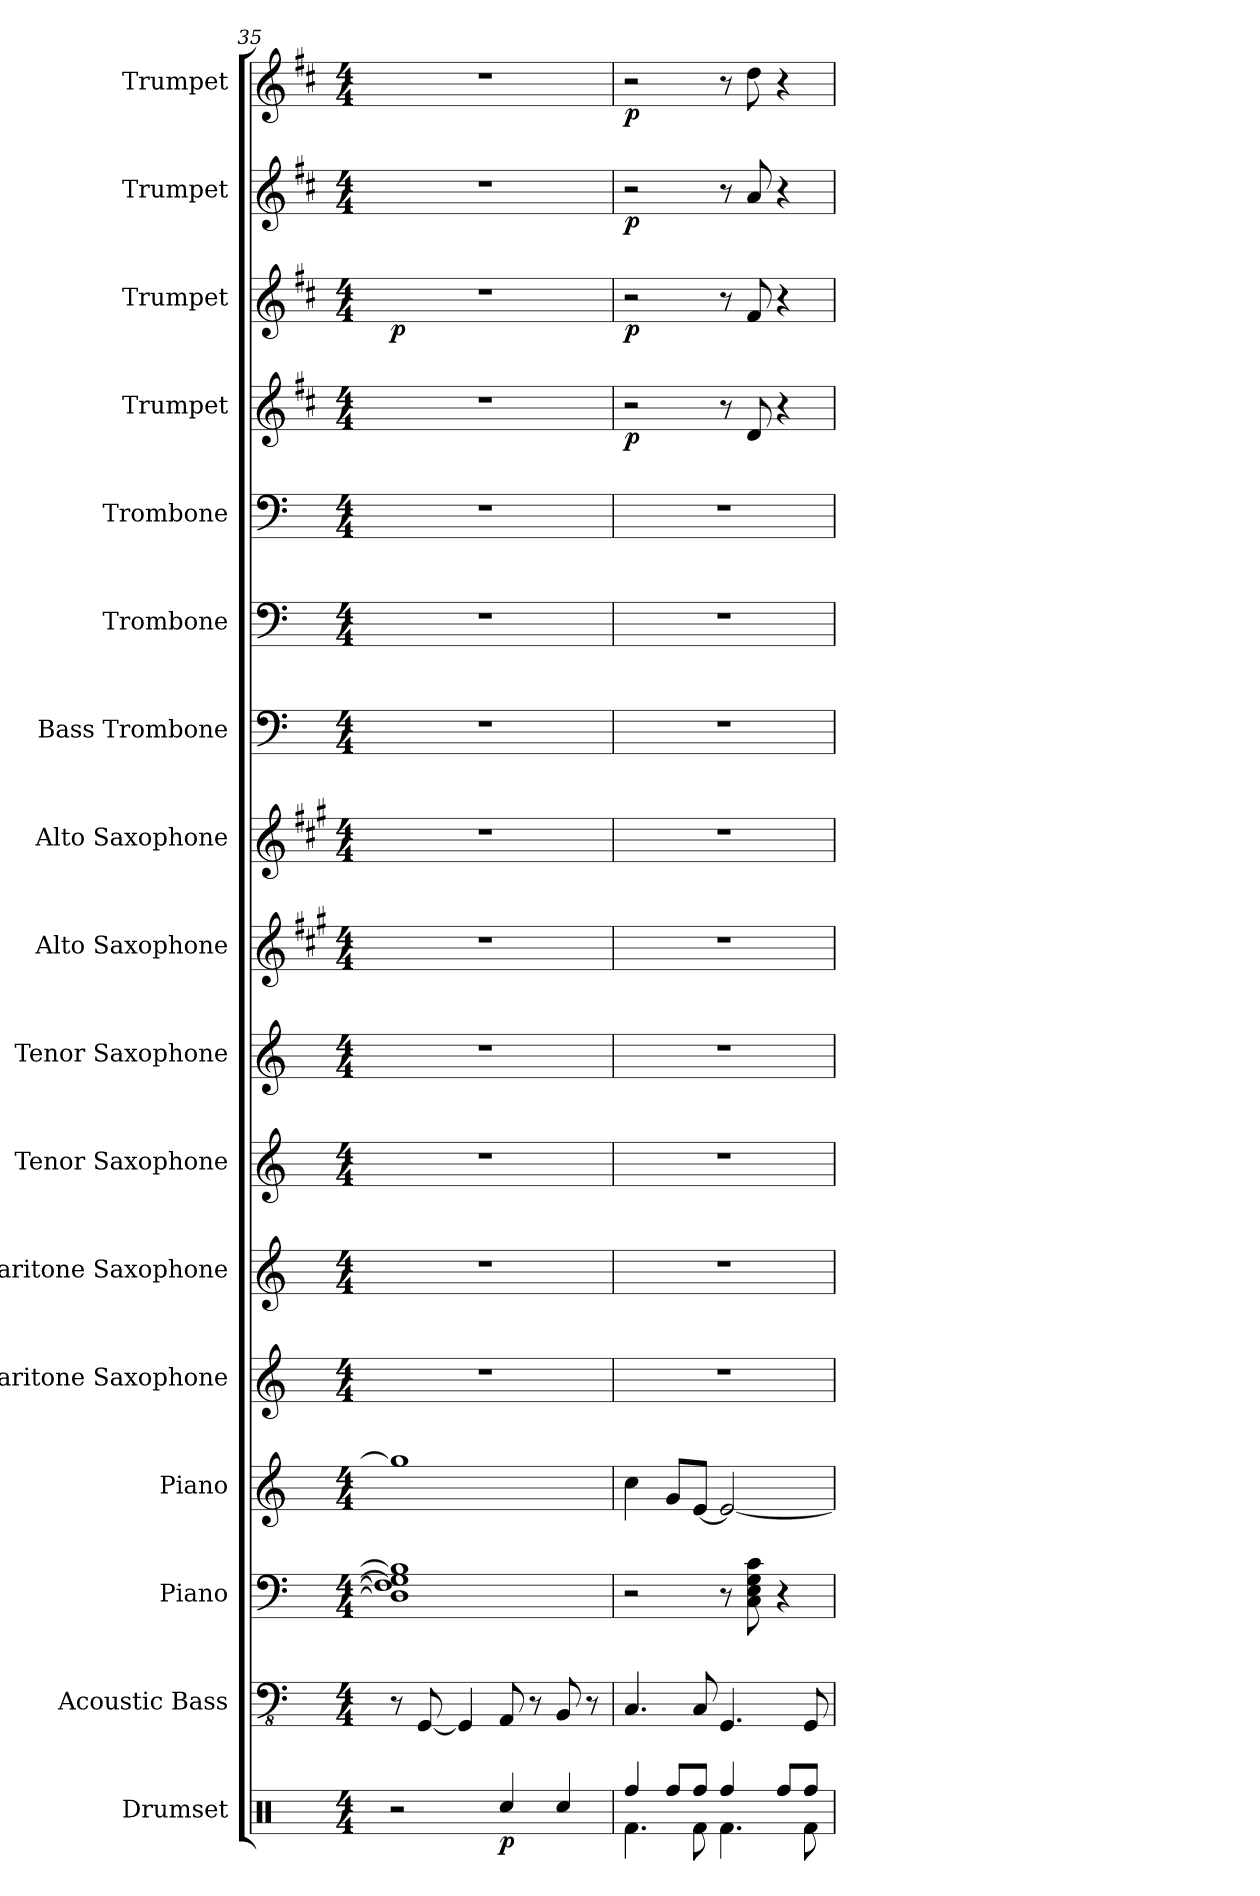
**kern	**dynam	**kern	**kern	**kern	**kern	**kern	**kern	**kern	**kern	**kern	**kern	**kern	**kern	**kern	**dynam	**kern	**dynam	**kern	**dynam	**kern	**dynam
*part17	*part17	*part16	*part15	*part14	*part13	*part12	*part11	*part10	*part9	*part8	*part7	*part6	*part5	*part4	*part4	*part3	*part3	*part2	*part2	*part1	*part1
*staff17	*staff17	*staff16	*staff15	*staff14	*staff13	*staff12	*staff11	*staff10	*staff9	*staff8	*staff7	*staff6	*staff5	*staff4	*staff4	*staff3	*staff3	*staff2	*staff2	*staff1	*staff1
*I"Drumset	*	*I"Acoustic Bass	*I"Piano	*I"Piano	*I"Baritone Saxophone	*I"Baritone Saxophone	*I"Tenor Saxophone	*I"Tenor Saxophone	*I"Alto Saxophone	*I"Alto Saxophone	*I"Bass Trombone	*I"Trombone	*I"Trombone	*I"Trumpet	*	*I"Trumpet	*	*I"Trumpet	*	*I"Trumpet	*
*I'Drs.	*	*I'Bass	*I'Pno.	*I'Pno.	*I'Bar. Sax.	*I'Bar. Sax.	*I'T. Sax.	*I'T. Sax.	*I'A. Sax.	*I'A. Sax.	*I'B. Tbn.	*I'Tbn.	*I'Tbn.	*I'Tpt.	*	*I'Tpt.	*	*I'Tpt.	*	*I'Tpt.	*
*clefX	*	*clefFv4	*clefF4	*clefG2	*clefG2	*clefG2	*clefG2	*clefG2	*clefG2	*clefG2	*clefF4	*clefF4	*clefF4	*clefG2	*	*clefG2	*	*clefG2	*	*clefG2	*
*	*	*	*	*	*ITrd12c21	*ITrd12c21	*ITrd8c14	*ITrd8c14	*ITrd5c9	*ITrd5c9	*	*	*	*ITrd1c2	*	*ITrd1c2	*	*ITrd1c2	*	*ITrd1c2	*
*k[]	*	*k[]	*k[]	*k[]	*k[]	*k[]	*k[]	*k[]	*k[]	*k[]	*k[]	*k[]	*k[]	*k[]	*	*k[]	*	*k[]	*	*k[]	*
*M4/4	*	*M4/4	*M4/4	*M4/4	*M4/4	*M4/4	*M4/4	*M4/4	*M4/4	*M4/4	*M4/4	*M4/4	*M4/4	*M4/4	*	*M4/4	*	*M4/4	*	*M4/4	*
=35	=35	=35	=35	=35	=35	=35	=35	=35	=35	=35	=35	=35	=35	=35	=35	=35	=35	=35	=35	=35	=35
!	!	!	!	!	!	!	!	!	!	!	!	!	!	!	!	!	!LO:DY:b	!	!	!	!
2r	.	8r	1D] 1F] 1G] 1B]	1gg]	1r	1r	1r	1r	1r	1r	1r	1r	1r	1r	.	1r	p	1r	.	1r	.
.	.	[8GGG/	.	.	.	.	.	.	.	.	.	.	.	.	.	.	.	.	.	.	.
.	.	4GGG/]	.	.	.	.	.	.	.	.	.	.	.	.	.	.	.	.	.	.	.
!	!LO:DY:b	!	!	!	!	!	!	!	!	!	!	!	!	!	!	!	!	!	!	!	!
4Rcc/	p	8AAA/	.	.	.	.	.	.	.	.	.	.	.	.	.	.	.	.	.	.	.
.	.	8r	.	.	.	.	.	.	.	.	.	.	.	.	.	.	.	.	.	.	.
4Rcc/	.	8BBB/	.	.	.	.	.	.	.	.	.	.	.	.	.	.	.	.	.	.	.
.	.	8r	.	.	.	.	.	.	.	.	.	.	.	.	.	.	.	.	.	.	.
=36	=36	=36	=36	=36	=36	=36	=36	=36	=36	=36	=36	=36	=36	=36	=36	=36	=36	=36	=36	=36	=36
*^	*	*	*	*	*	*	*	*	*	*	*	*	*	*	*	*	*	*	*	*	*
!	!	!	!	!	!	!	!	!	!	!	!	!	!	!	!	!LO:DY:b	!	!LO:DY:b	!	!LO:DY:b	!	!LO:DY:b
4Rff/	4.Rf\	.	4.CC/	2r	4cc\	1r	1r	1r	1r	1r	1r	1r	1r	1r	2r	p	2r	p	2r	p	2r	p
8Rff/L	.	.	.	.	8g/L	.	.	.	.	.	.	.	.	.	.	.	.	.	.	.	.	.
8Rff/J	8Rf\	.	8CC/	.	[8e/J	.	.	.	.	.	.	.	.	.	.	.	.	.	.	.	.	.
4Rff/	4.Rf\	.	4.GGG/	8r	2e/_	.	.	.	.	.	.	.	.	.	8r	.	8r	.	8r	.	8r	.
.	.	.	.	8C\ 8E\ 8G\ 8c\	.	.	.	.	.	.	.	.	.	.	8c/	.	8e/	.	8g/	.	8cc\	.
8Rff/L	.	.	.	4r	.	.	.	.	.	.	.	.	.	.	4r	.	4r	.	4r	.	4r	.
8Rff/J	8Rf\	.	8GGG/	.	.	.	.	.	.	.	.	.	.	.	.	.	.	.	.	.	.	.
*v	*v	*	*	*	*	*	*	*	*	*	*	*	*	*	*	*	*	*	*	*	*	*
=	=	=	=	=	=	=	=	=	=	=	=	=	=	=	=	=	=	=	=	=	=
*-	*-	*-	*-	*-	*-	*-	*-	*-	*-	*-	*-	*-	*-	*-	*-	*-	*-	*-	*-	*-	*-
